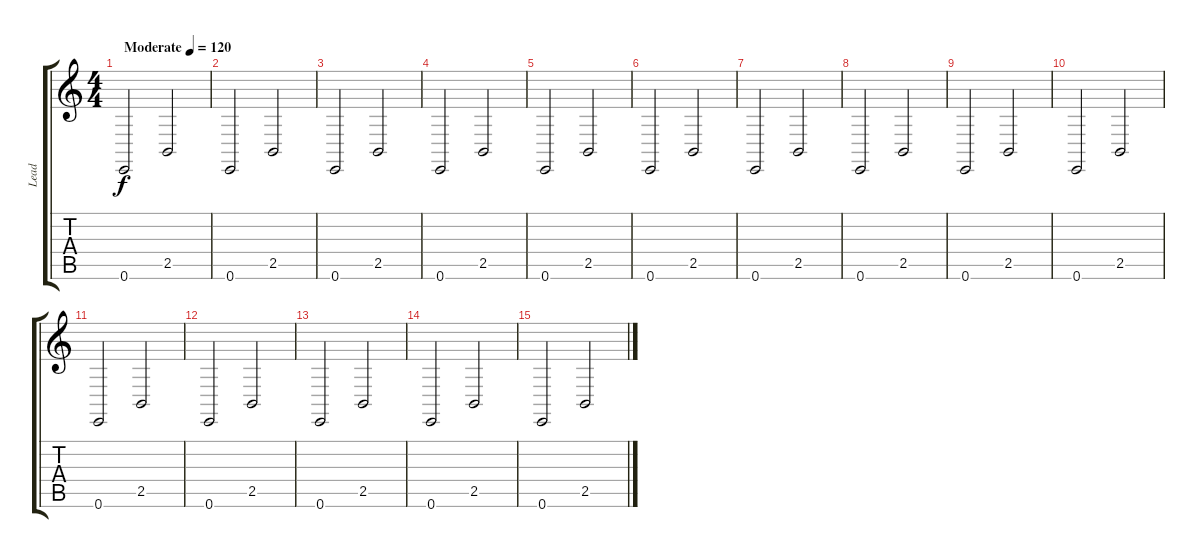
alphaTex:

\track ("Lead" "Lead") {instrument lead2sawtooth}
\staff {score tabs}
\tuning (E4 B3 G3 D3 A2 E2) {hide}
\ts (4 4)
\tempo (120 "Moderate")
\clef g2
\ks c
0.6.2{dy f instrument lead2sawtooth} 2.5.2 |
0.6.2 2.5.2 |
0.6.2 2.5.2 |
0.6.2 2.5.2 |
0.6.2 2.5.2 |
0.6.2 2.5.2 |
0.6.2 2.5.2 |
0.6.2 2.5.2 |
0.6.2 2.5.2 |
0.6.2 2.5.2 |
0.6.2 2.5.2 |
0.6.2 2.5.2 |
0.6.2 2.5.2 |
0.6.2 2.5.2 |
0.6.2 2.5.2
